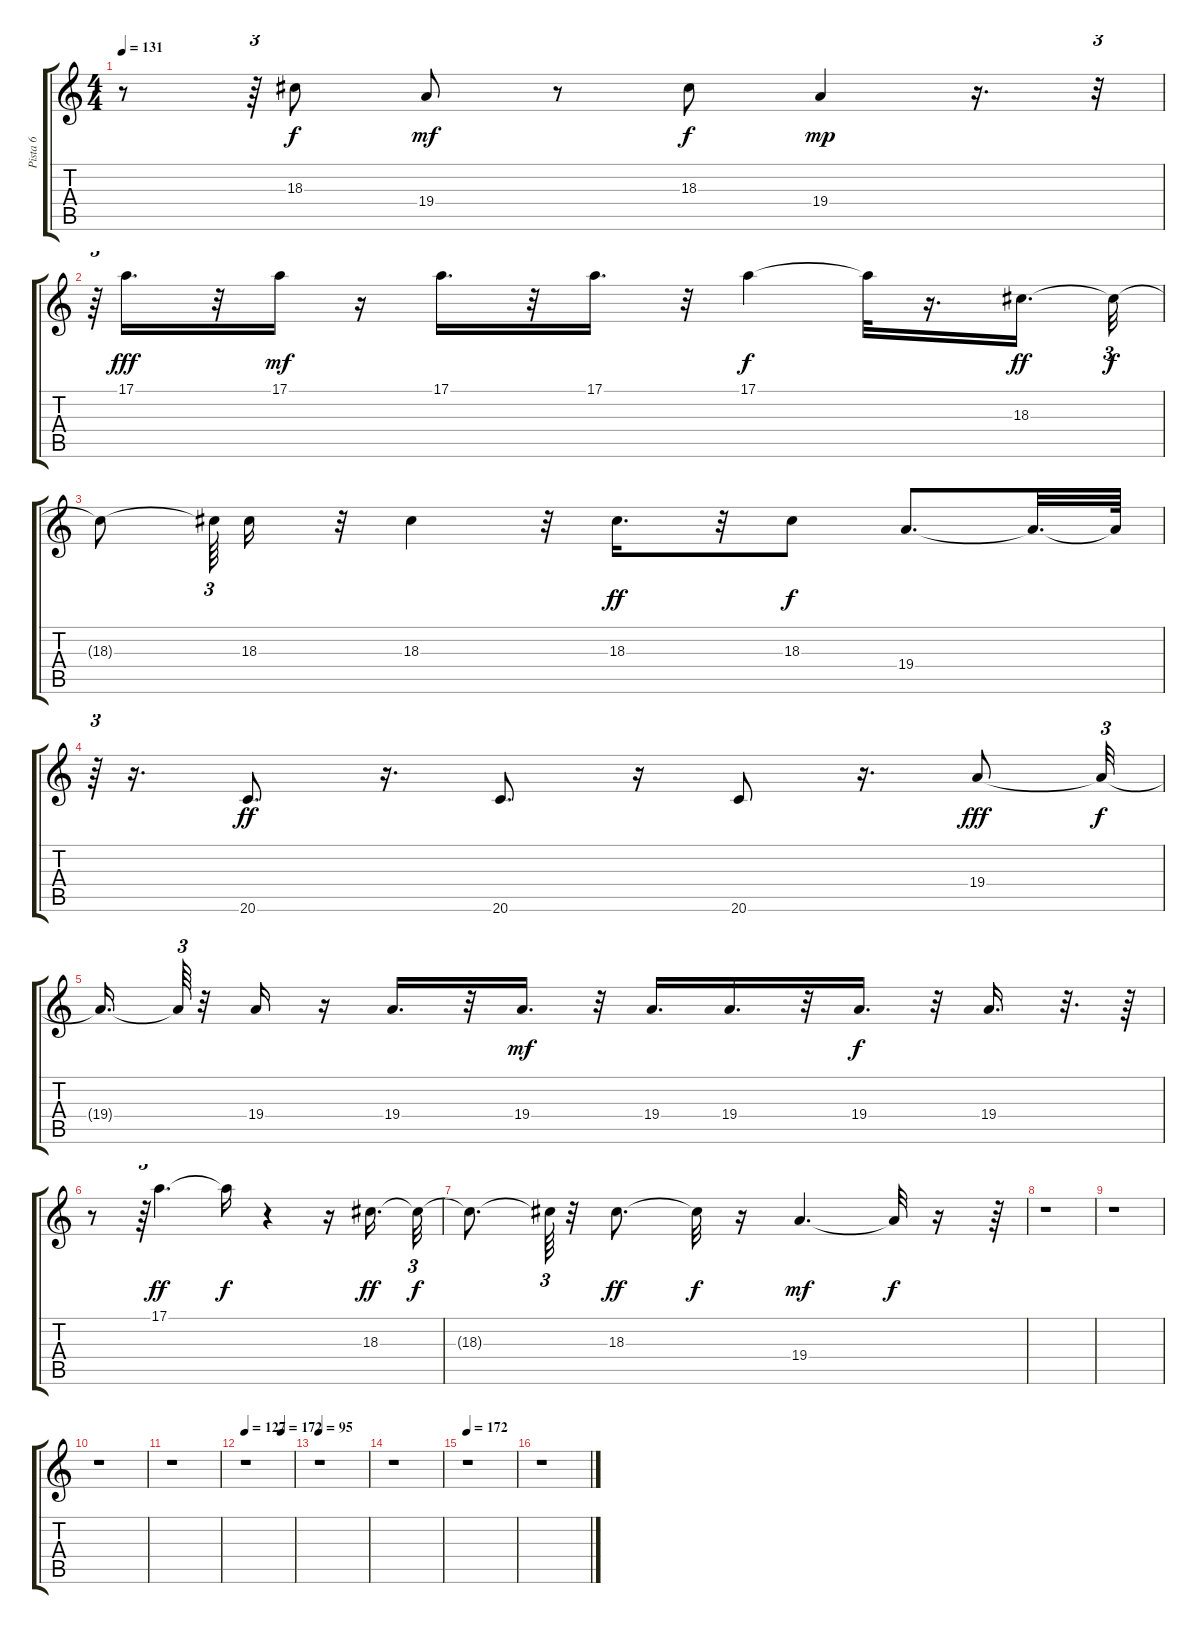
\track ("Pista 6" "Pista 6") {instrument panflute}
\staff {score tabs}
\tuning (E4 B3 G3 D3 A2 E2) {hide}
\ts (4 4)
\tempo 131
\clef g2
\ks c
r.8{dy f} r.64{tu (3 2)} 18.3.8 19.4.8{dy mf} r.8 18.3.8{dy f} 19.4.4{dy mp} r.16{d} r.32{tu (3 2)} |
r.64{tu (3 2)} 17.1.16{d dy fff} r.32 17.1.16{dy mf} r.16 17.1.16{d} r.32 17.1.16{d} r.32 17.1.4{dy f} 17.1{t}.32 r.16{d} 18.3.16{d dy ff} 18.3{t}.32{tu (3 2) dy f} |
18.3{t}.8 18.3{t}.64{tu (3 2) beam splitsecondary} 18.3.16 r.32 18.3.4 r.32 18.3.16{d dy ff} r.32 18.3.8{dy f} 19.4.8{d} 19.4{t}.32{d} 19.4{t}.64 |
r.64{tu (3 2)} r.16{d} 20.6.8{d dy ff} r.16{d} 20.6.8{d} r.16 20.6.8 r.16{d} 19.4.8{dy fff} 19.4{t}.32{tu (3 2) dy f} |
19.4{t}.16{d} 19.4{t}.64{tu (3 2)} r.32 19.4.16 r.16 19.4.16{d} r.32 19.4.16{d dy mf} r.32 19.4.16{d} 19.4.16{d} r.32 19.4.16{d dy f} r.32 19.4.16{d} r.32{d} r.64 |
r.8 r.64{tu (3 2)} 17.1.4{d dy ff} 17.1{t}.16{dy f} r.4 r.16 18.3.16{d dy ff} 18.3{t}.32{tu (3 2) dy f} |
18.3{t}.8{d} 18.3{t}.64{tu (3 2)} r.32 18.3.8{d dy ff} 18.3{t}.32{dy f} r.16 19.4.4{d dy mf} 19.4{t}.32{dy f} r.16 r.64 |
r.1 |
r.1 |
r.1 |
r.1 |
\tempo (172 0.75)
\tempo 127
r.1 |
\tempo 95
r.1 |
r.1 |
\tempo 172
r.1 |
r.1
